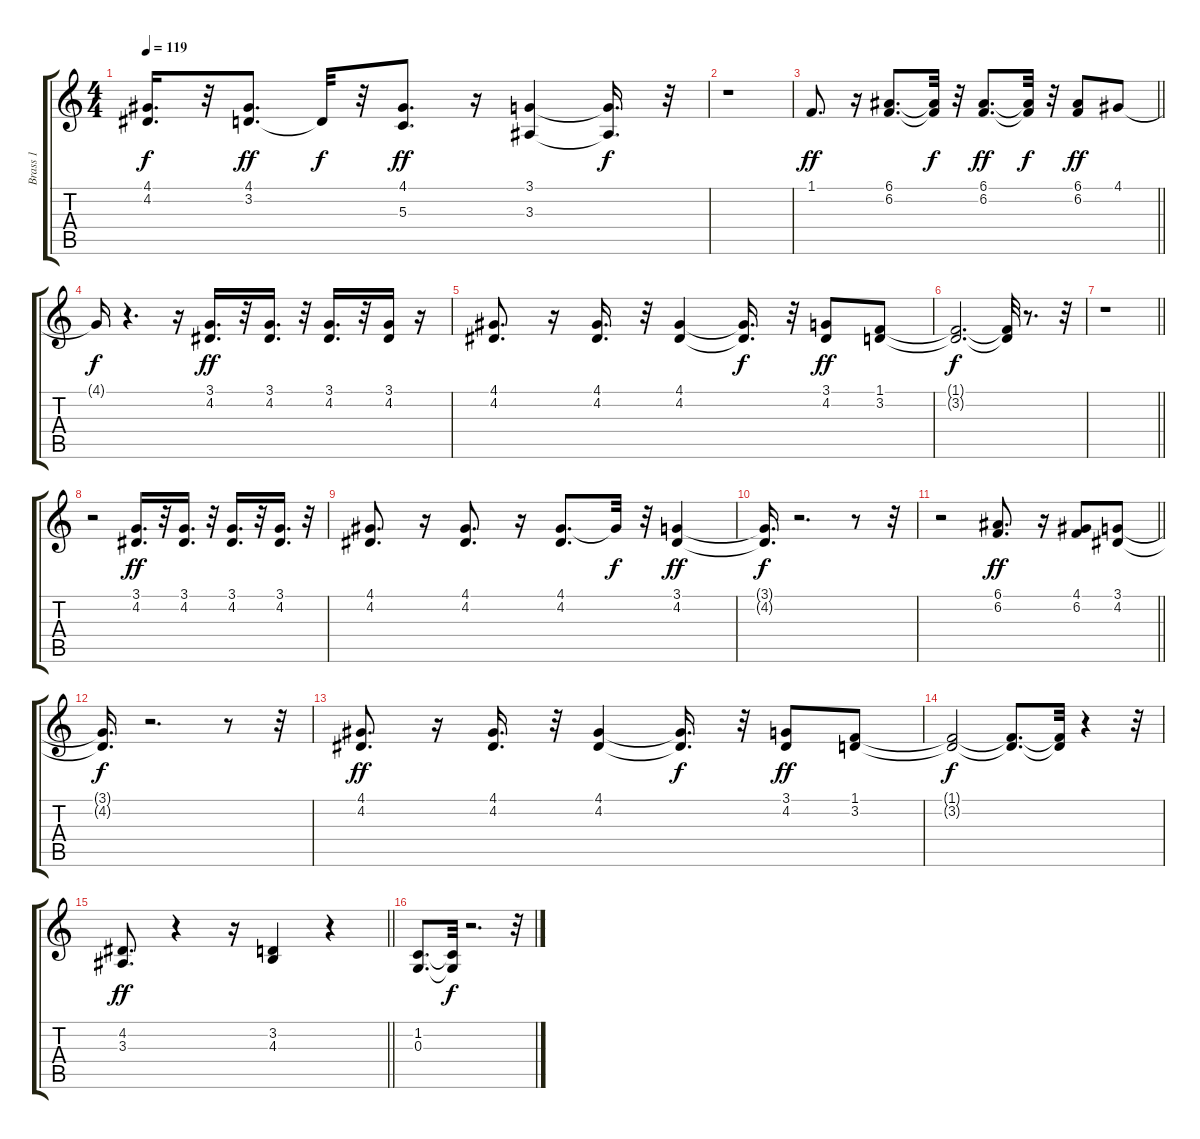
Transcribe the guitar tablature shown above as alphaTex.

\track ("Brass 1" "Brass 1") {instrument brasssection}
\staff {score tabs}
\tuning (E4 B3 G3 D3 A2 E2) {hide}
\ts (4 4)
\tempo 119
\clef g2
\ks c
(4.1{t} 4.2{t}).16{d dy f} r.32 (4.1 3.2).8{d dy ff} 3.2{t}.32{dy f} r.32 (4.1 5.3).8{d dy ff} r.16 (3.1 3.3).4 (3.1{t} 3.3{t}).16{d dy f} r.32 |
r.1 |
\barLineRight lightlight
1.1.8{d dy ff} r.16 (6.1 6.2).8{d} (6.1{t} 6.2{t}).32{dy f} r.32 (6.1 6.2).8{d dy ff} (6.1{t} 6.2{t}).32{dy f} r.32 (6.1 6.2).8{dy ff} 4.1.8 |
4.1{t}.16{dy f} r.4{d} r.16 (3.1 4.2).16{d dy ff} r.32 (3.1 4.2).16{d} r.32 (3.1 4.2).16{d} r.32 (3.1 4.2).16 r.16 |
(4.1 4.2).8{d} r.16 (4.1 4.2).16{d} r.32 (4.1 4.2).4 (4.1{t} 4.2{t}).16{d dy f} r.32 (3.1 4.2).8{dy ff} (1.1 3.2).8 |
(1.1{t} 3.2{t}).2{d dy f} (1.1{t} 3.2{t}).32 r.8{d} r.32 |
\barLineRight lightlight
r.1 |
r.2 (3.1 4.2).16{d dy ff} r.32 (3.1 4.2).16{d} r.32 (3.1 4.2).16{d} r.32 (3.1 4.2).16{d} r.32 |
(4.1 4.2).8{d} r.16 (4.1 4.2).8{d} r.16 (4.1 4.2).8{d} 4.1{t}.32{dy f} r.32 (3.1 4.2).4{dy ff} |
(3.1{t} 4.2{t}).16{d dy f} r.2{d} r.8 r.32 |
\barLineRight lightlight
r.2 (6.1 6.2).8{d dy ff} r.16 (4.1 6.2).8 (3.1 4.2).8 |
(3.1{t} 4.2{t}).16{d dy f} r.2{d} r.8 r.32 |
(4.1 4.2).8{d dy ff} r.16 (4.1 4.2).16{d} r.32 (4.1 4.2).4 (4.1{t} 4.2{t}).16{d dy f} r.32 (3.1 4.2).8{dy ff} (1.1 3.2).8 |
(1.1{t} 3.2{t}).2{dy f} (1.1{t} 3.2{t}).8{d} (1.1{t} 3.2{t}).32 r.4 r.32 |
\barLineRight lightlight
(4.2 3.3).8{d dy ff} r.4 r.16 (3.2 4.3).4 r.4 |
(1.2 0.3).8{d} (1.2{t} 0.3{t}).32{dy f} r.2{d} r.32
